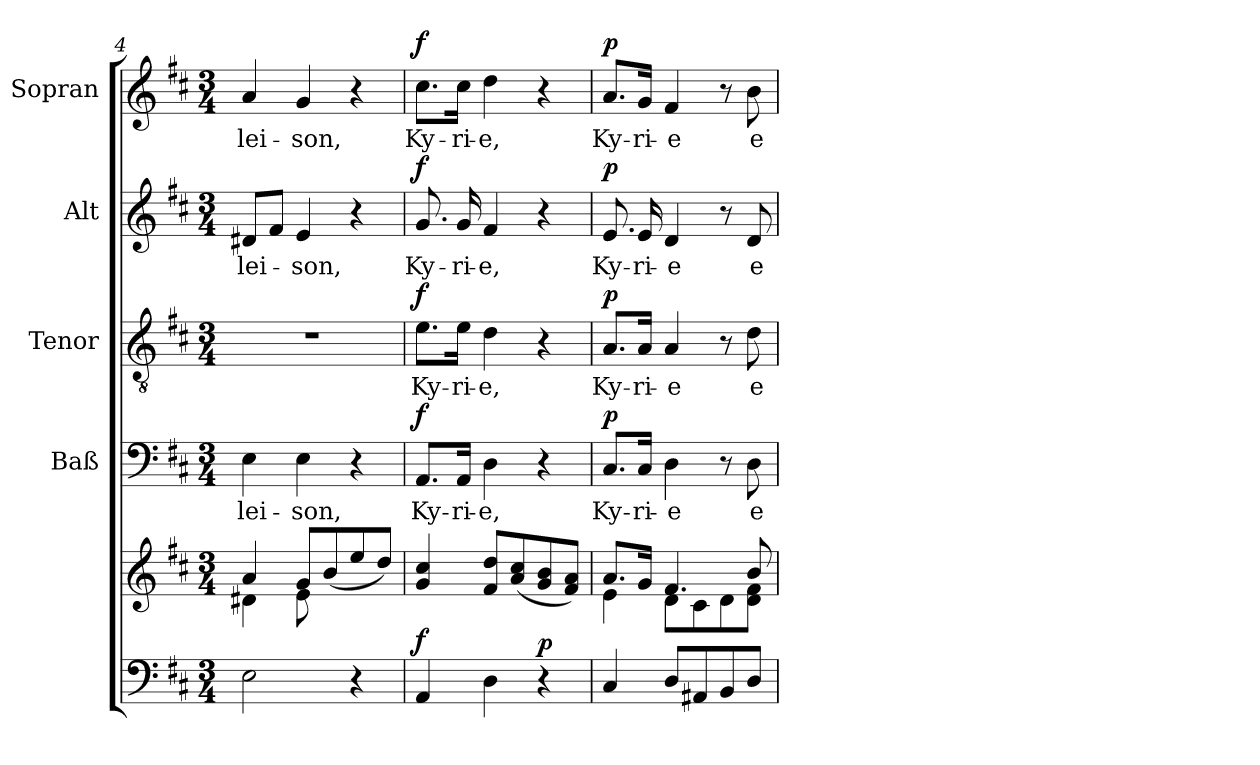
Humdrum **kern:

**kern	**kern	**dynam	**kern	**text	**dynam	**kern	**text	**dynam	**kern	**text	**dynam	**kern	**text	**dynam
*part5	*part5	*part5	*part4	*part4	*part4	*part3	*part3	*part3	*part2	*part2	*part2	*part1	*part1	*part1
*staff6	*staff5	*staff5/6	*staff4	*staff4	*staff4	*staff3	*staff3	*staff3	*staff2	*staff2	*staff2	*staff1	*staff1	*staff1
*	*	*	*I"Baß	*	*	*I"Tenor	*	*	*I"Alt	*	*	*I"Sopran	*	*
*clefF4	*clefG2	*	*clefF4	*	*	*clefGv2	*	*	*clefG2	*	*	*clefG2	*	*
*k[f#c#]	*k[f#c#]	*	*k[f#c#]	*	*	*k[f#c#]	*	*	*k[f#c#]	*	*	*k[f#c#]	*	*
*D:	*D:	*	*D:	*	*	*D:	*	*	*D:	*	*	*D:	*	*
*M3/4	*M3/4	*	*M3/4	*	*	*M3/4	*	*	*M3/4	*	*	*M3/4	*	*
=4	=4	=4	=4	=4	=4	=4	=4	=4	=4	=4	=4	=4	=4	=4
*	*^	*	*	*	*	*	*	*	*	*	*	*	*	*
!	!	!	!	!	!LO:LY:b	!	!	!	!	!	!LO:LY:b	!	!	!LO:LY:b	!
2E\	4a/	4d#X\	.	4E\	-lei-	.	2.r	.	.	8d#X/L	-lei-	.	4a/	-lei-	.
.	.	.	.	.	.	.	.	.	.	8f#/J	.	.	.	.	.
!	!	!	!	!	!LO:LY:b	!	!	!	!	!	!LO:LY:b	!	!	!LO:LY:b	!
.	8g/L	8e\	.	4E\	-son,	.	.	.	.	4e/	-son,	.	4g/	-son,	.
.	(>8b/	4.ryy	.	.	.	.	.	.	.	.	.	.	.	.	.
4r	8ee/	.	.	4r	.	.	.	.	.	4r	.	.	4r	.	.
.	8dd/J)	.	.	.	.	.	.	.	.	.	.	.	.	.	.
*	*v	*v	*	*	*	*	*	*	*	*	*	*	*	*	*
!!LO:LB:g=z
=5	=5	=5	=5	=5	=5	=5	=5	=5	=5	=5	=5	=5	=5	=5
!	!	!LO:DY:a=2	!	!LO:LY:b	!LO:DY:a	!	!LO:LY:b	!LO:DY:a	!	!LO:LY:b	!LO:DY:a	!	!LO:LY:b	!LO:DY:a
4AA/	4g/ 4cc#/	f	8.AA/L	Ky-	f	8.e\L	Ky-	f	8.g/	Ky-	f	8.cc#\L	Ky-	f
!	!	!	!	!LO:LY:b	!	!	!LO:LY:b	!	!	!LO:LY:b	!	!	!LO:LY:b	!
.	.	.	16AA/Jk	-ri-	.	16e\Jk	-ri-	.	16g/	-ri-	.	16cc#\Jk	-ri-	.
!	!	!	!	!LO:LY:b	!	!	!LO:LY:b	!	!	!LO:LY:b	!	!	!LO:LY:b	!
4D\	8f#/ 8dd/L	.	4D\	-e,	.	4d\	-e,	.	4f#/	-e,	.	4dd\	-e,	.
.	(<8a/ 8cc#/	.	.	.	.	.	.	.	.	.	.	.	.	.
!	!	!LO:DY:a=2	!	!	!	!	!	!	!	!	!	!	!	!
4r	8g/ 8b/	p	4r	.	.	4r	.	.	4r	.	.	4r	.	.
.	8f#/ 8a/J)	.	.	.	.	.	.	.	.	.	.	.	.	.
=6	=6	=6	=6	=6	=6	=6	=6	=6	=6	=6	=6	=6	=6	=6
*	*^	*	*	*	*	*	*	*	*	*	*	*	*	*
!	!	!	!	!	!LO:LY:b	!LO:DY:a	!	!LO:LY:b	!LO:DY:a	!	!LO:LY:b	!LO:DY:a	!	!LO:LY:b	!LO:DY:a
4C#/	8.a/L	4e\	.	8.C#/L	Ky-	p	8.A/L	Ky-	p	8.e/	Ky-	p	8.a/L	Ky-	p
!	!	!	!	!	!LO:LY:b	!	!	!LO:LY:b	!	!	!LO:LY:b	!	!	!LO:LY:b	!
.	16g/Jk	.	.	16C#/Jk	-ri-	.	16A/Jk	-ri-	.	16e/	-ri-	.	16g/Jk	-ri-	.
!	!	!	!	!	!LO:LY:b	!	!	!LO:LY:b	!	!	!LO:LY:b	!	!	!LO:LY:b	!
8D/L	4.f#/	8d\L	.	4D\	-e	.	4A/	-e	.	4d/	-e	.	4f#/	-e	.
8AA#X/	.	8c#\	.	.	.	.	.	.	.	.	.	.	.	.	.
8BB/	.	8d\	.	8r	.	.	8r	.	.	8r	.	.	8r	.	.
!	!	!	!	!	!LO:LY:b	!	!	!LO:LY:b	!	!	!LO:LY:b	!	!	!LO:LY:b	!
8D/J	8b/	8d\ 8f#\J	.	8D\	e-	.	8d\	e-	.	8d/	e-	.	8b\	e-	.
*	*v	*v	*	*	*	*	*	*	*	*	*	*	*	*	*
=	=	=	=	=	=	=	=	=	=	=	=	=	=	=
*-	*-	*-	*-	*-	*-	*-	*-	*-	*-	*-	*-	*-	*-	*-
